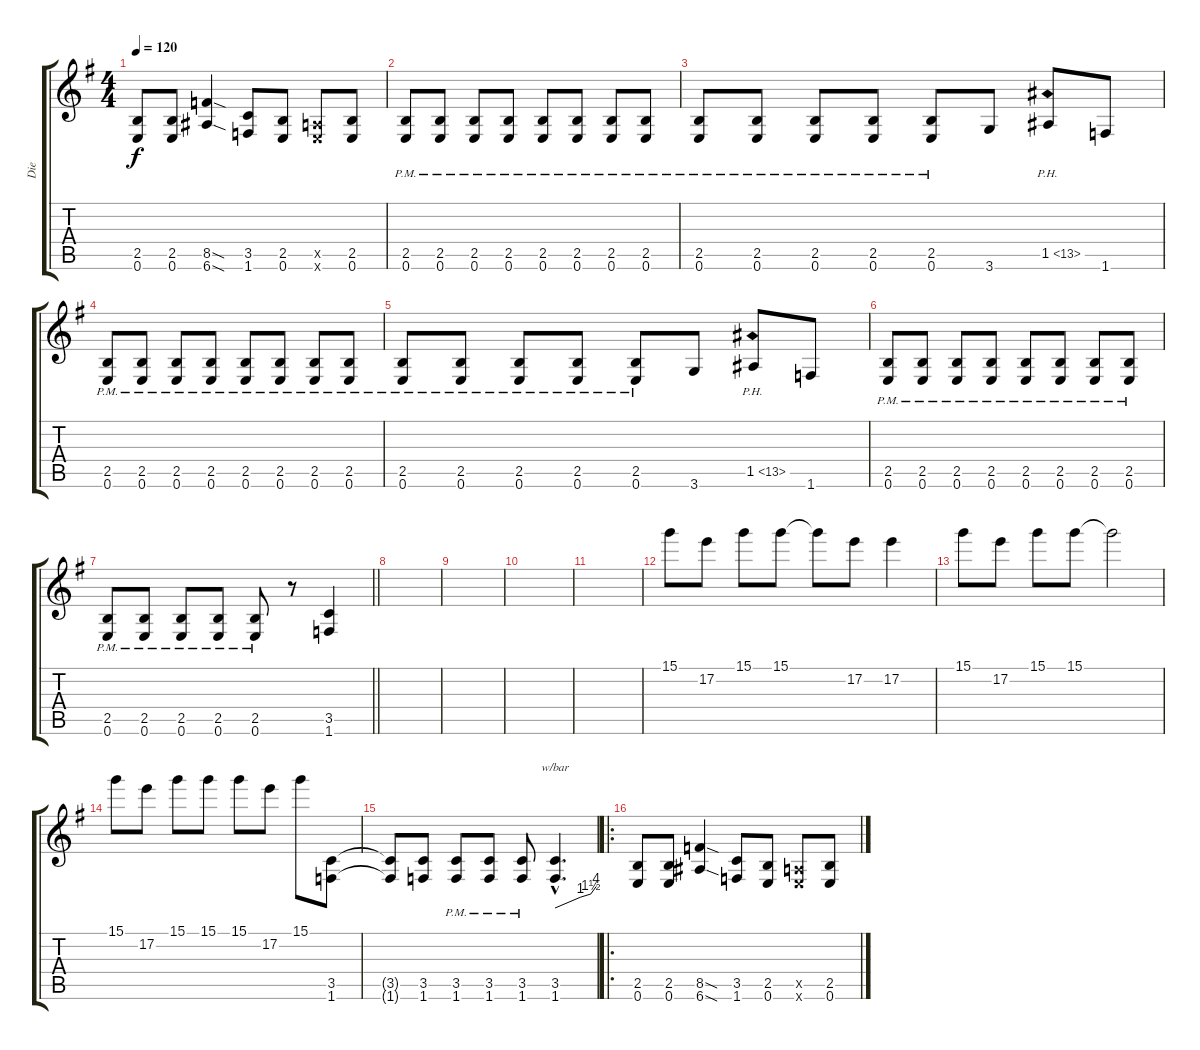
\track ("Die" "Die") {instrument overdrivenguitar}
\staff {score tabs}
\tuning (E4 B3 G3 D3 A2 E2) {hide}
\ts (4 4)
\tempo 120
\clef g2
\ks g
(2.5 0.6).8{dy f} (2.5 0.6).8 (8.5{sod} 6.6{sod}).4 (3.5 1.6).8 (2.5 0.6).8 (0.5{x} 0.6{x}).8 (2.5 0.6).8 |
(2.5{pm} 0.6{pm}).8 (2.5{pm} 0.6{pm}).8 (2.5{pm} 0.6{pm}).8 (2.5{pm} 0.6{pm}).8 (2.5{pm} 0.6{pm}).8 (2.5{pm} 0.6{pm}).8 (2.5{pm} 0.6{pm}).8 (2.5{pm} 0.6{pm}).8 |
(2.5{pm} 0.6{pm}).8 (2.5{pm} 0.6{pm}).8 (2.5{pm} 0.6{pm}).8 (2.5{pm} 0.6{pm}).8 (2.5{pm} 0.6{pm}).8 3.6.8 1.5{ph 12}.8 1.6.8 |
(2.5{pm} 0.6{pm}).8 (2.5{pm} 0.6{pm}).8 (2.5{pm} 0.6{pm}).8 (2.5{pm} 0.6{pm}).8 (2.5{pm} 0.6{pm}).8 (2.5{pm} 0.6{pm}).8 (2.5{pm} 0.6{pm}).8 (2.5{pm} 0.6{pm}).8 |
(2.5{pm} 0.6{pm}).8 (2.5{pm} 0.6{pm}).8 (2.5{pm} 0.6{pm}).8 (2.5{pm} 0.6{pm}).8 (2.5{pm} 0.6{pm}).8 3.6.8 1.5{ph 12}.8 1.6.8 |
(2.5{pm} 0.6{pm}).8 (2.5{pm} 0.6{pm}).8 (2.5{pm} 0.6{pm}).8 (2.5{pm} 0.6{pm}).8 (2.5{pm} 0.6{pm}).8 (2.5{pm} 0.6{pm}).8 (2.5{pm} 0.6{pm}).8 (2.5{pm} 0.6{pm}).8 |
\barLineRight lightlight
(2.5{pm} 0.6{pm}).8 (2.5{pm} 0.6{pm}).8 (2.5{pm} 0.6{pm}).8 (2.5{pm} 0.6{pm}).8 (2.5{pm} 0.6{pm}).8 r.8 (3.5 1.6).4 |
|
|
|
|
15.1.8{instrument electricguitarclean} 17.2.8 15.1.8 15.1.8 15.1{t}.8 17.2.8 17.2.4 |
15.1.8 17.2.8 15.1.8 15.1.8 15.1{t}.2 |
15.1.8 17.2.8 15.1.8 15.1.8 15.1.8 17.2.8 15.1.8 (3.5 1.6).8{instrument overdrivenguitar} |
(3.5{t} 1.6{t}).8 (3.5 1.6).8 (3.5{pm} 1.6{pm}).8 (3.5{pm} 1.6{pm}).8 (3.5{pm} 1.6{pm}).8 (3.5{hac} 1.6{hac}).4{d tbe (custom default 0 0 37 4 52 6 60 16)} |
\ro
(2.5 0.6).8 (2.5 0.6).8 (8.5{sod} 6.6{sod}).4 (3.5 1.6).8 (2.5 0.6).8 (0.5{x} 0.6{x}).8 (2.5 0.6).8
